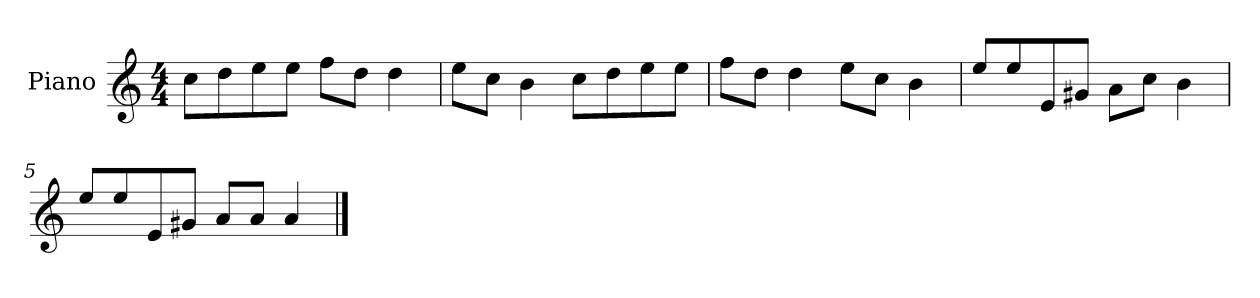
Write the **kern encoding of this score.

**kern
*part1
*staff1
*I"Piano
*I'P-no
*clefG2
*k[]
*M4/4
*MM90
=1
8cc\L
8dd\
8ee\
8ee\J
8ff\L
8dd\J
4dd\
=2
8ee\L
8cc\J
4b\
8cc\L
8dd\
8ee\
8ee\J
=3
8ff\L
8dd\J
4dd\
8ee\L
8cc\J
4b\
=4
8ee/L
8ee/
8e/
8g#X/J
8a\L
8cc\J
4b\
=5
8ee/L
8ee/
8e/
8g#X/J
8a/L
8a/J
4a/
==
*-
